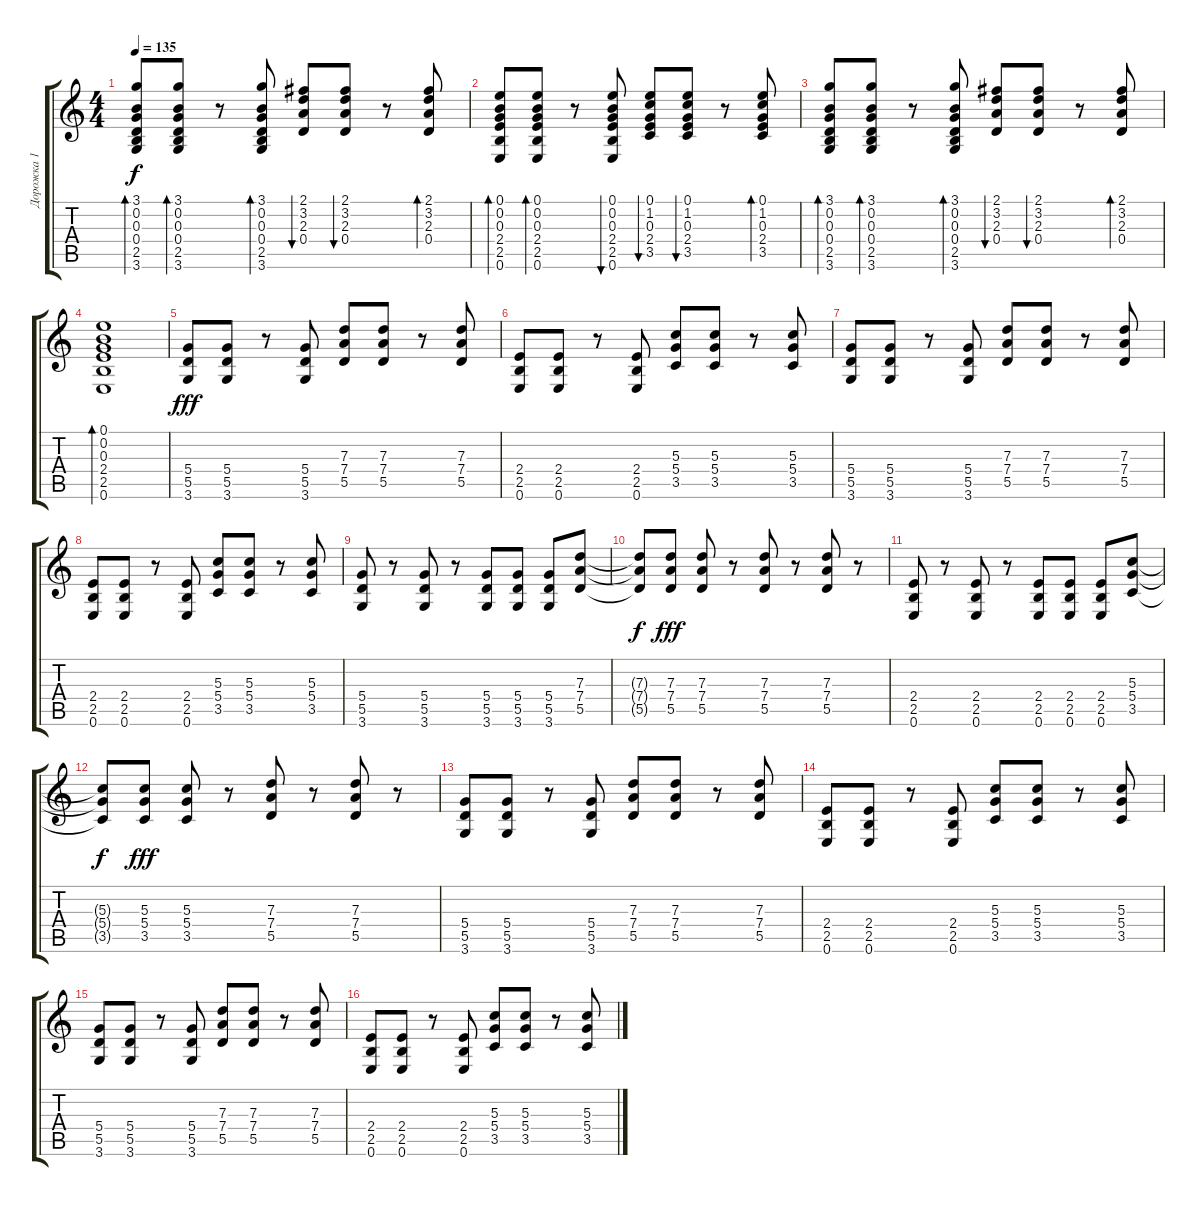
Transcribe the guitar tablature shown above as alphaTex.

\track ("Дорожка 1" "Дорожка 1") {instrument electricguitarjazz}
\staff {score tabs}
\tuning (E4 B3 G3 D3 A2 E2) {hide}
\ts (4 4)
\tempo 135
\clef g2
\ks c
(3.1 0.2 0.3 0.4 2.5 3.6).8{bd 30 dy f} (3.1 0.2 0.3 0.4 2.5 3.6).8{bd 30} r.8 (3.1 0.2 0.3 0.4 2.5 3.6).8{bd 30} (2.1 3.2 2.3 0.4).8{bu 60} (2.1 3.2 2.3 0.4).8{bu 60} r.8 (2.1 3.2 2.3 0.4).8{bd 60} |
(0.1 0.2 0.3 2.4 2.5 0.6).8{bd 60} (0.1 0.2 0.3 2.4 2.5 0.6).8{bd 60} r.8 (0.1 0.2 0.3 2.4 2.5 0.6).8{bu 60} (0.1 1.2 0.3 2.4 3.5).8{bu 60} (0.1 1.2 0.3 2.4 3.5).8{bu 60} r.8 (0.1 1.2 0.3 2.4 3.5).8{bd 60} |
(3.1 0.2 0.3 0.4 2.5 3.6).8{bd 30} (3.1 0.2 0.3 0.4 2.5 3.6).8{bd 30} r.8 (3.1 0.2 0.3 0.4 2.5 3.6).8{bd 30} (2.1 3.2 2.3 0.4).8{bu 60} (2.1 3.2 2.3 0.4).8{bu 60} r.8 (2.1 3.2 2.3 0.4).8{bd 60} |
(0.1 0.2 0.3 2.4 2.5 0.6).1{bd 60} |
(5.4 5.5 3.6).8{dy fff instrument distortionguitar} (5.4 5.5 3.6).8 r.8 (5.4 5.5 3.6).8 (7.3 7.4 5.5).8 (7.3 7.4 5.5).8 r.8 (7.3 7.4 5.5).8 |
(2.4 2.5 0.6).8 (2.4 2.5 0.6).8 r.8 (2.4 2.5 0.6).8 (5.3 5.4 3.5).8 (5.3 5.4 3.5).8 r.8 (5.3 5.4 3.5).8 |
(5.4 5.5 3.6).8 (5.4 5.5 3.6).8 r.8 (5.4 5.5 3.6).8 (7.3 7.4 5.5).8 (7.3 7.4 5.5).8 r.8 (7.3 7.4 5.5).8 |
(2.4 2.5 0.6).8 (2.4 2.5 0.6).8 r.8 (2.4 2.5 0.6).8 (5.3 5.4 3.5).8 (5.3 5.4 3.5).8 r.8 (5.3 5.4 3.5).8 |
(5.4 5.5 3.6).8 r.8 (5.4 5.5 3.6).8 r.8 (5.4 5.5 3.6).8 (5.4 5.5 3.6).8 (5.4 5.5 3.6).8 (7.3 7.4 5.5).8 |
(7.3{t} 7.4{t} 5.5{t}).8{dy f} (7.3 7.4 5.5).8{dy fff} (7.3 7.4 5.5).8 r.8 (7.3 7.4 5.5).8 r.8 (7.3 7.4 5.5).8 r.8 |
(2.4 2.5 0.6).8 r.8 (2.4 2.5 0.6).8 r.8 (2.4 2.5 0.6).8 (2.4 2.5 0.6).8 (2.4 2.5 0.6).8 (5.3 5.4 3.5).8 |
(5.3{t} 5.4{t} 3.5{t}).8{dy f} (5.3 5.4 3.5).8{dy fff} (5.3 5.4 3.5).8 r.8 (7.3 7.4 5.5).8 r.8 (7.3 7.4 5.5).8 r.8 |
(5.4 5.5 3.6).8{instrument distortionguitar} (5.4 5.5 3.6).8 r.8 (5.4 5.5 3.6).8 (7.3 7.4 5.5).8 (7.3 7.4 5.5).8 r.8 (7.3 7.4 5.5).8 |
(2.4 2.5 0.6).8 (2.4 2.5 0.6).8 r.8 (2.4 2.5 0.6).8 (5.3 5.4 3.5).8 (5.3 5.4 3.5).8 r.8 (5.3 5.4 3.5).8 |
(5.4 5.5 3.6).8 (5.4 5.5 3.6).8 r.8 (5.4 5.5 3.6).8 (7.3 7.4 5.5).8 (7.3 7.4 5.5).8 r.8 (7.3 7.4 5.5).8 |
(2.4 2.5 0.6).8 (2.4 2.5 0.6).8 r.8 (2.4 2.5 0.6).8 (5.3 5.4 3.5).8 (5.3 5.4 3.5).8 r.8 (5.3 5.4 3.5).8
